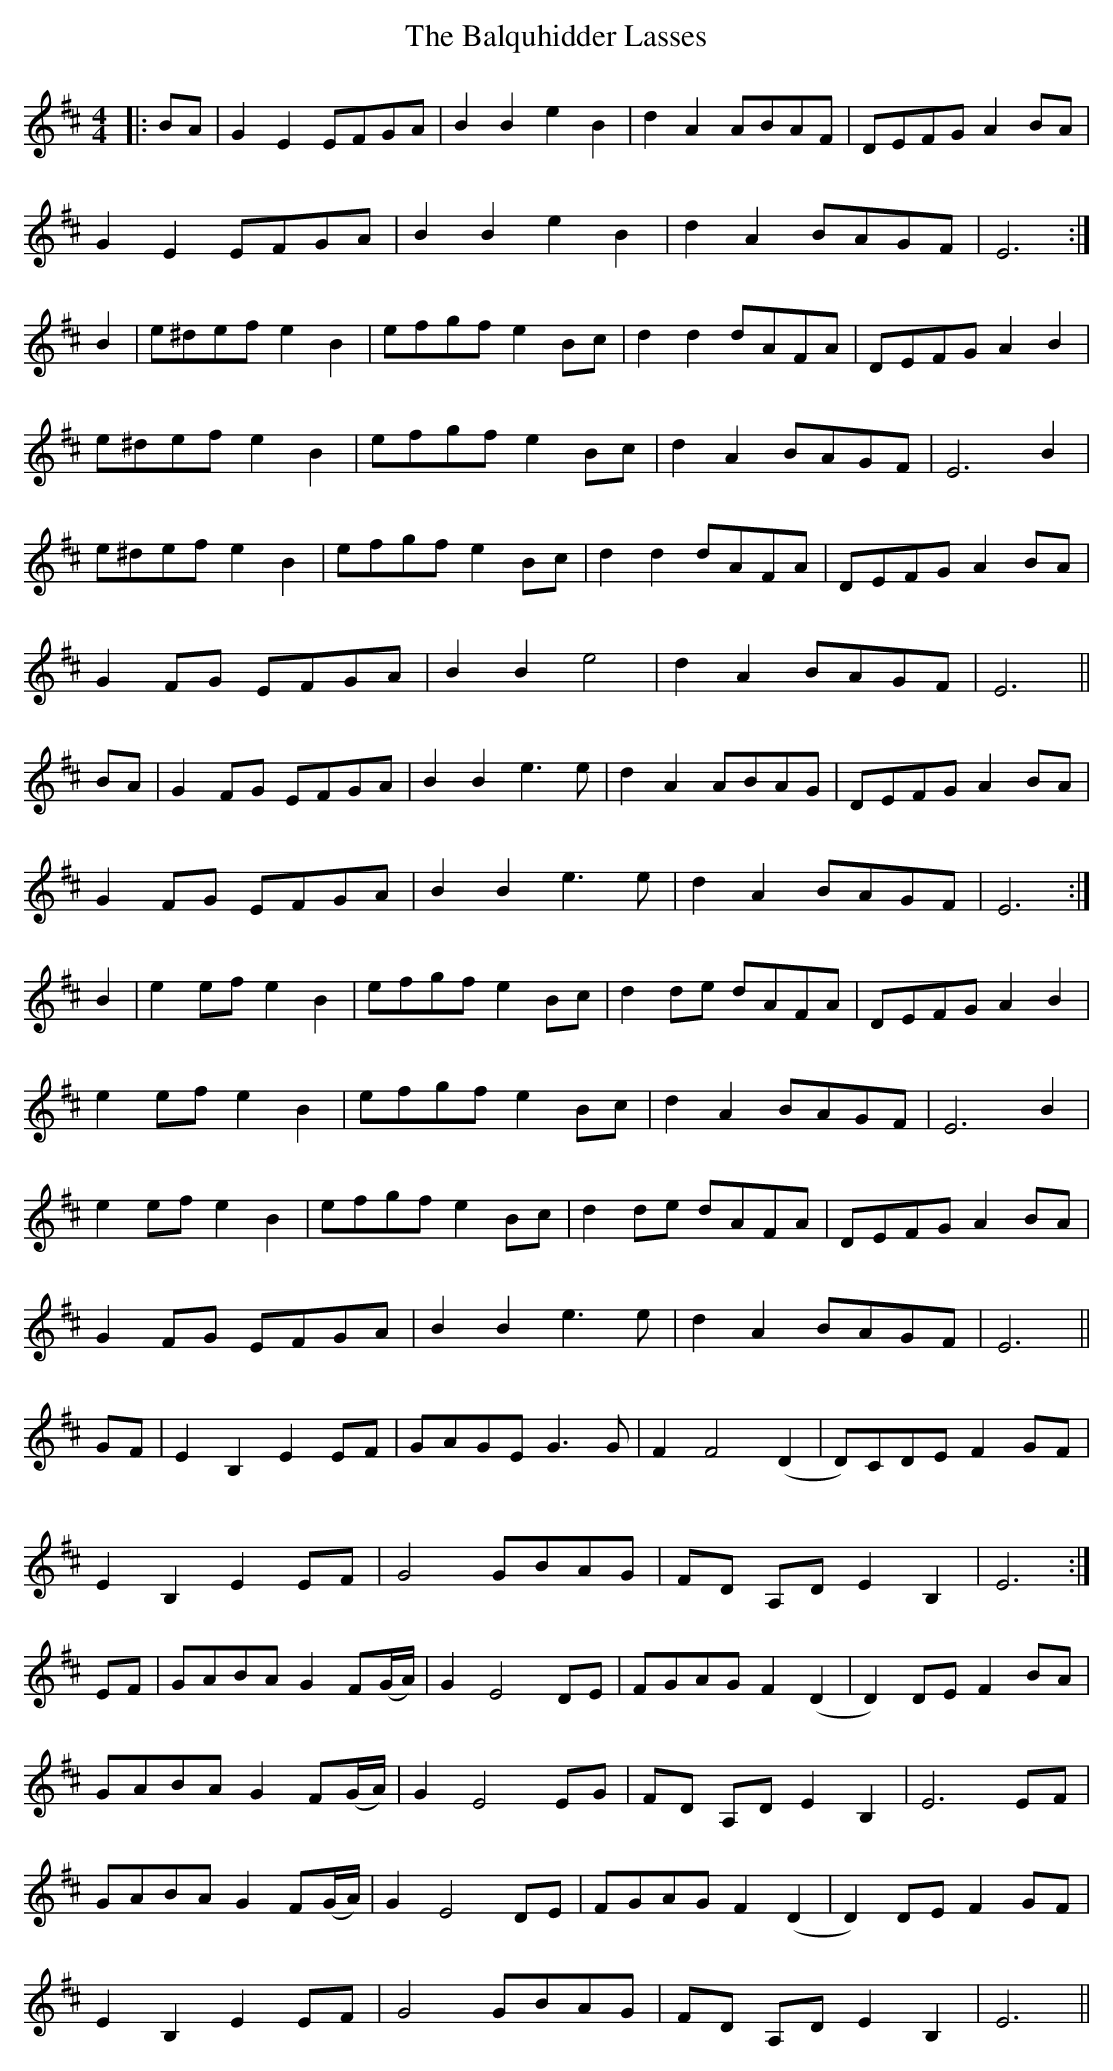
X:1
T: The Balquhidder Lasses
M: 4/4
L: 1/8
K: Dmaj
|:BA|G2 E2 EFGA|B2 B2 e2 B2|d2 A2 ABAF|DEFG A2 BA|
G2 E2 EFGA|B2 B2 e2 B2|d2 A2 BAGF|E6:|
B2|e^def e2 B2|efgf e2 Bc|d2 d2 dAFA|DEFG A2 B2|
e^def e2 B2|efgf e2 Bc|d2 A2 BAGF|E6 B2|
e^def e2 B2|efgf e2 Bc|d2 d2 dAFA|DEFG A2 BA|
G2 FG EFGA|B2 B2 e4|d2 A2 BAGF|E6||
BA|G2 FG EFGA|B2 B2 e3 e|d2 A2 ABAG|DEFG A2 BA|
G2 FG EFGA|B2 B2 e3 e|d2 A2 BAGF|E6:|
B2|e2 ef e2 B2|efgf e2 Bc|d2 de dAFA|DEFG A2 B2|
e2 ef e2 B2|efgf e2 Bc|d2 A2 BAGF|E6 B2|
e2 ef e2 B2|efgf e2 Bc|d2 de dAFA|DEFG A2 BA|
G2 FG EFGA|B2 B2 e3 e|d2 A2 BAGF|E6||
GF|E2 B,2 E2 EF|GAGE G3 G|F2 F4 (D2|D)CDE F2 GF|
E2 B,2 E2 EF|G4 GBAG|FD A,D E2 B,2|E6:|
EF|GABA G2 F(G/A/)|G2 E4 DE|FGAG F2 (D2|D2) DEF2 BA|
GABA G2 F(G/A/)|G2 E4 EG|FD A,D E2 B,2|E6 EF|
GABA G2 F(G/A/)|G2 E4 DE|FGAG F2 (D2|D2) DEF2 GF|
E2 B,2 E2 EF|G4 GBAG|FD A,D E2 B,2|E6||
